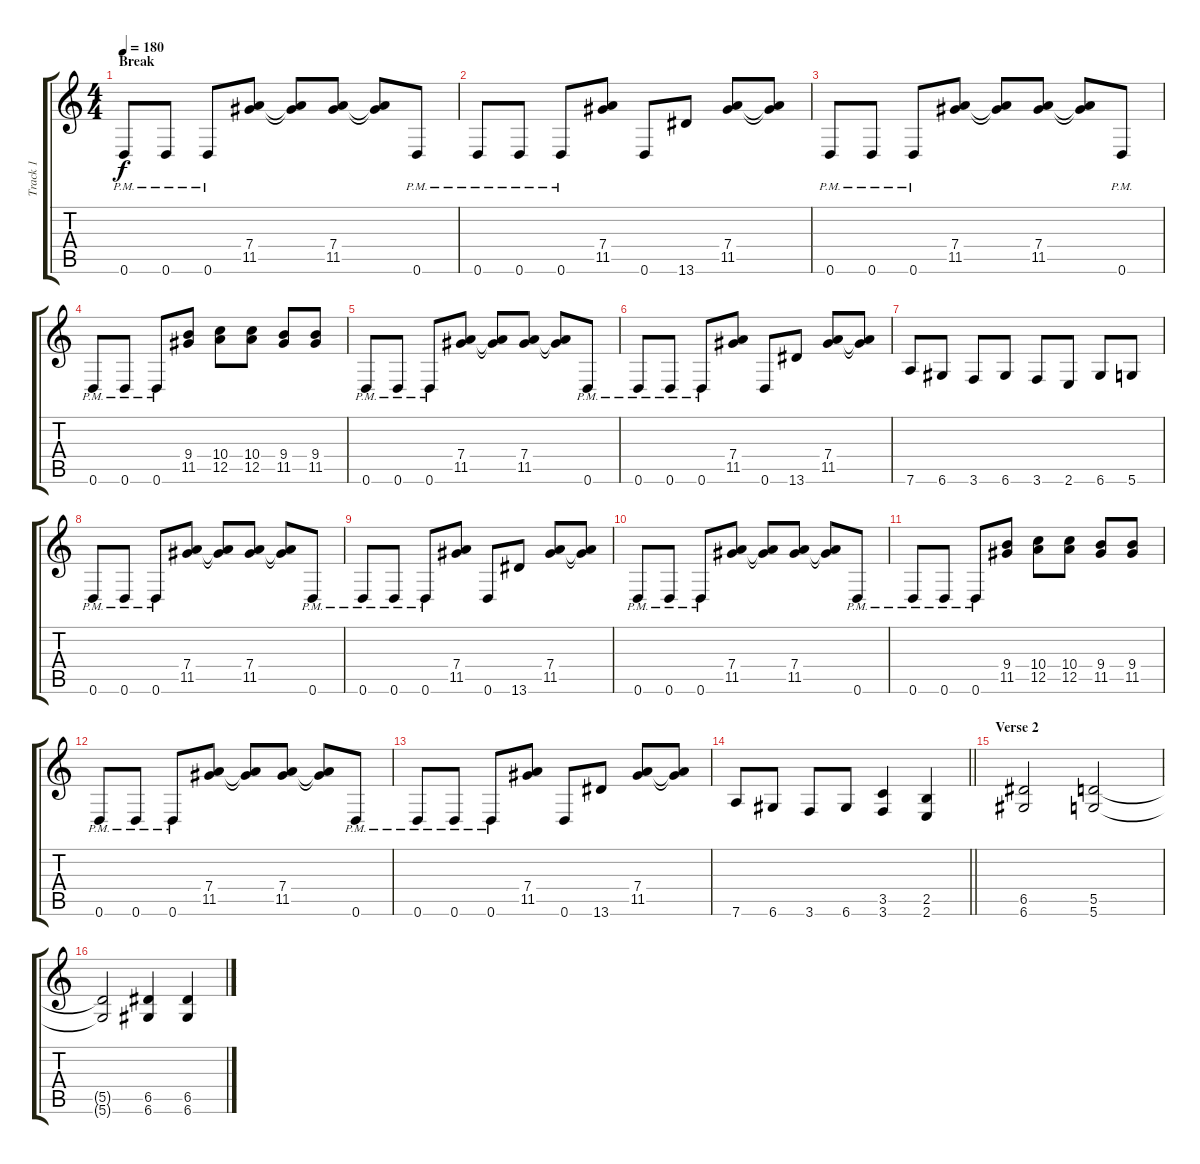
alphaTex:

\track ("Track 1" "Track 1") {instrument distortionguitar}
\staff {score tabs}
\tuning (E4 B3 G3 D3 A2 D2) {hide}
\ts (4 4)
\section ("" "Break")
\tempo 180
\clef g2
\ks c
0.6{pm}.8{dy f} 0.6{pm}.8 0.6{pm}.8 (7.4 11.5).8 (7.4{t} 11.5{t}).8 (7.4 11.5).8 (7.4{t} 11.5{t}).8 0.6{pm}.8 |
0.6{pm}.8 0.6{pm}.8 0.6{pm}.8 (7.4 11.5).8 0.6.8 13.6.8 (7.4 11.5).8 (7.4{t} 11.5{t}).8 |
0.6{pm}.8 0.6{pm}.8 0.6{pm}.8 (7.4 11.5).8 (7.4{t} 11.5{t}).8 (7.4 11.5).8 (7.4{t} 11.5{t}).8 0.6{pm}.8 |
0.6{pm}.8 0.6{pm}.8 0.6{pm}.8 (9.4 11.5).8 (10.4 12.5).8 (10.4 12.5).8 (9.4 11.5).8 (9.4 11.5).8 |
0.6{pm}.8 0.6{pm}.8 0.6{pm}.8 (7.4 11.5).8 (7.4{t} 11.5{t}).8 (7.4 11.5).8 (7.4{t} 11.5{t}).8 0.6{pm}.8 |
0.6{pm}.8 0.6{pm}.8 0.6{pm}.8 (7.4 11.5).8 0.6.8 13.6.8 (7.4 11.5).8 (7.4{t} 11.5{t}).8 |
7.6.8 6.6.8 3.6.8 6.6.8 3.6.8 2.6.8 6.6.8 5.6.8 |
0.6{pm}.8 0.6{pm}.8 0.6{pm}.8 (7.4 11.5).8 (7.4{t} 11.5{t}).8 (7.4 11.5).8 (7.4{t} 11.5{t}).8 0.6{pm}.8 |
0.6{pm}.8 0.6{pm}.8 0.6{pm}.8 (7.4 11.5).8 0.6.8 13.6.8 (7.4 11.5).8 (7.4{t} 11.5{t}).8 |
0.6{pm}.8 0.6{pm}.8 0.6{pm}.8 (7.4 11.5).8 (7.4{t} 11.5{t}).8 (7.4 11.5).8 (7.4{t} 11.5{t}).8 0.6{pm}.8 |
0.6{pm}.8 0.6{pm}.8 0.6{pm}.8 (9.4 11.5).8 (10.4 12.5).8 (10.4 12.5).8 (9.4 11.5).8 (9.4 11.5).8 |
0.6{pm}.8 0.6{pm}.8 0.6{pm}.8 (7.4 11.5).8 (7.4{t} 11.5{t}).8 (7.4 11.5).8 (7.4{t} 11.5{t}).8 0.6{pm}.8 |
0.6{pm}.8 0.6{pm}.8 0.6{pm}.8 (7.4 11.5).8 0.6.8 13.6.8 (7.4 11.5).8 (7.4{t} 11.5{t}).8 |
\barLineRight lightlight
7.6.8 6.6.8 3.6.8 6.6.8 (3.5 3.6).4 (2.5 2.6).4 |
\section ("" "Verse 2")
(6.5 6.6).2 (5.5 5.6).2 |
(5.5{t} 5.6{t}).2 (6.5 6.6).4 (6.5 6.6).4
